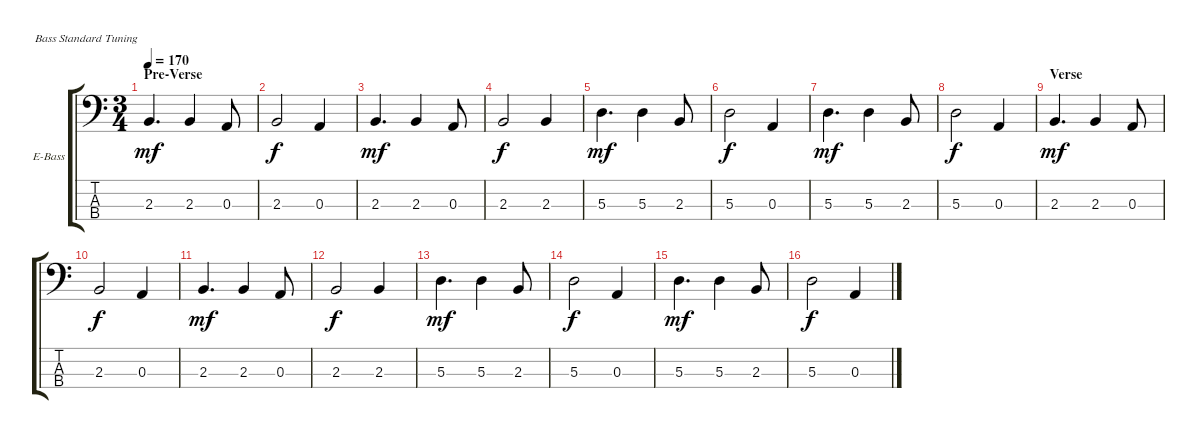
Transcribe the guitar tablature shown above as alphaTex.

\defaultSystemsLayout 4
\bracketExtendMode groupsimilarinstruments
\firstSystemTrackNameOrientation horizontal
\otherSystemsTrackNameOrientation horizontal
\track ("D-Bass" "E-Bass") {instrument electricbassfinger}
\staff {score tabs}
\tuning (G2 D2 A1 E1)
\ts (3 4)
\section ("" "Pre-Verse")
\tempo 170
\clef f4
\ks c
2.3.4{d dy mf} 2.3.4 0.3.8 |
2.3.2{dy f} 0.3.4 |
2.3.4{d dy mf} 2.3.4 0.3.8 |
2.3.2{dy f} 2.3.4 |
5.3.4{d dy mf} 5.3.4 2.3.8 |
5.3.2{dy f} 0.3.4 |
5.3.4{d dy mf} 5.3.4 2.3.8 |
5.3.2{dy f} 0.3.4 |
\section ("" "Verse")
2.3.4{d dy mf} 2.3.4 0.3.8 |
2.3.2{dy f} 0.3.4 |
2.3.4{d dy mf} 2.3.4 0.3.8 |
2.3.2{dy f} 2.3.4 |
5.3.4{d dy mf} 5.3.4 2.3.8 |
5.3.2{dy f} 0.3.4 |
5.3.4{d dy mf} 5.3.4 2.3.8 |
5.3.2{dy f} 0.3.4
